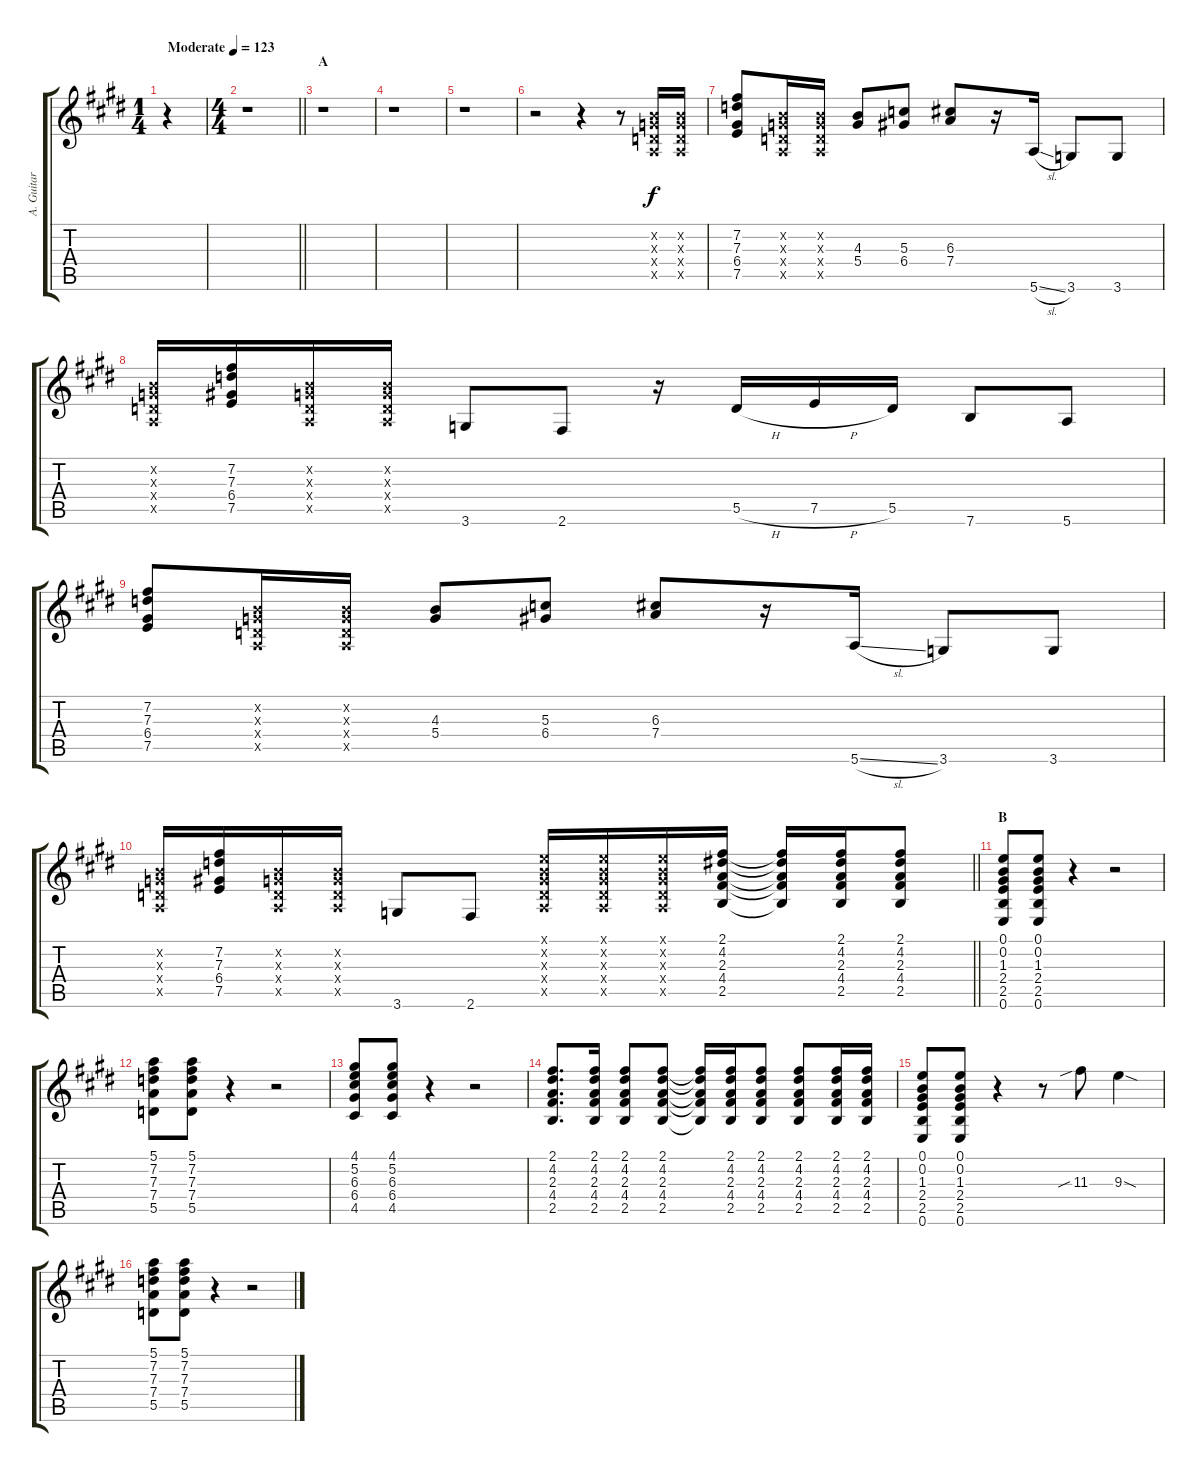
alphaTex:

\track ("A. Guitar II" "A. Guitar ") {instrument acousticguitarsteel}
\staff {score tabs}
\tuning (E4 B3 G3 D3 A2 E2) {hide}
\ts (1 4)
\tempo (123 "Moderate")
\clef g2
\ks e
r.4{dy f instrument acousticguitarsteel} |
\ts (4 4)
\barLineRight lightlight
r.1 |
\section ("" "A")
r.1 |
r.1 |
r.1 |
r.2 r.4 r.8 (0.2{x} 0.3{x} 0.4{x} 0.5{x}).16 (0.2{x} 0.3{x} 0.4{x} 0.5{x}).16 |
(7.2 7.3 6.4 7.5).8 (0.2{x} 0.3{x} 0.4{x} 0.5{x}).16 (0.2{x} 0.3{x} 0.4{x} 0.5{x}).16 (4.3 5.4).8 (5.3 6.4).8 (6.3 7.4).8 r.16 5.6{sl}.16 3.6.8 3.6.8 |
(0.2{x} 0.3{x} 0.4{x} 0.5{x}).16 (7.2 7.3 6.4 7.5).16 (0.2{x} 0.3{x} 0.4{x} 0.5{x}).16 (0.2{x} 0.3{x} 0.4{x} 0.5{x}).16 3.6.8 2.6.8 r.16 5.5{h}.16 7.5{h}.16 5.5.16 7.6.8 5.6.8 |
(7.2 7.3 6.4 7.5).8 (0.2{x} 0.3{x} 0.4{x} 0.5{x}).16 (0.2{x} 0.3{x} 0.4{x} 0.5{x}).16 (4.3 5.4).8 (5.3 6.4).8 (6.3 7.4).8 r.16 5.6{sl}.16 3.6.8 3.6.8 |
\barLineRight lightlight
(0.2{x} 0.3{x} 0.4{x} 0.5{x}).16 (7.2 7.3 6.4 7.5).16 (0.2{x} 0.3{x} 0.4{x} 0.5{x}).16 (0.2{x} 0.3{x} 0.4{x} 0.5{x}).16 3.6.8 2.6.8 (0.1{x} 0.2{x} 0.3{x} 0.4{x} 0.5{x}).16 (0.1{x} 0.2{x} 0.3{x} 0.4{x} 0.5{x}).16 (0.1{x} 0.2{x} 0.3{x} 0.4{x} 0.5{x}).16 (2.1 4.2 2.3 4.4 2.5).16 (2.1{t} 4.2{t} 2.3{t} 4.4{t} 2.5{t}).16 (2.1 4.2 2.3 4.4 2.5).16 (2.1 4.2 2.3 4.4 2.5).8 |
\section ("" "B")
(0.1 0.2 1.3 2.4 2.5 0.6).8 (0.1 0.2 1.3 2.4 2.5 0.6).8 r.4 r.2 |
(5.1 7.2 7.3 7.4 5.5).8 (5.1 7.2 7.3 7.4 5.5).8 r.4 r.2 |
(4.1 5.2 6.3 6.4 4.5).8 (4.1 5.2 6.3 6.4 4.5).8 r.4 r.2 |
(2.1 4.2 2.3 4.4 2.5).8{d} (2.1 4.2 2.3 4.4 2.5).16 (2.1 4.2 2.3 4.4 2.5).8 (2.1 4.2 2.3 4.4 2.5).8 (2.1{t} 4.2{t} 2.3{t} 4.4{t} 2.5{t}).16 (2.1 4.2 2.3 4.4 2.5).16 (2.1 4.2 2.3 4.4 2.5).8 (2.1 4.2 2.3 4.4 2.5).8 (2.1 4.2 2.3 4.4 2.5).16 (2.1 4.2 2.3 4.4 2.5).16 |
(0.1 0.2 1.3 2.4 2.5 0.6).8 (0.1 0.2 1.3 2.4 2.5 0.6).8 r.4 r.8 11.3{sib}.8 9.3{sod}.4 |
(5.1 7.2 7.3 7.4 5.5).8 (5.1 7.2 7.3 7.4 5.5).8 r.4 r.2
